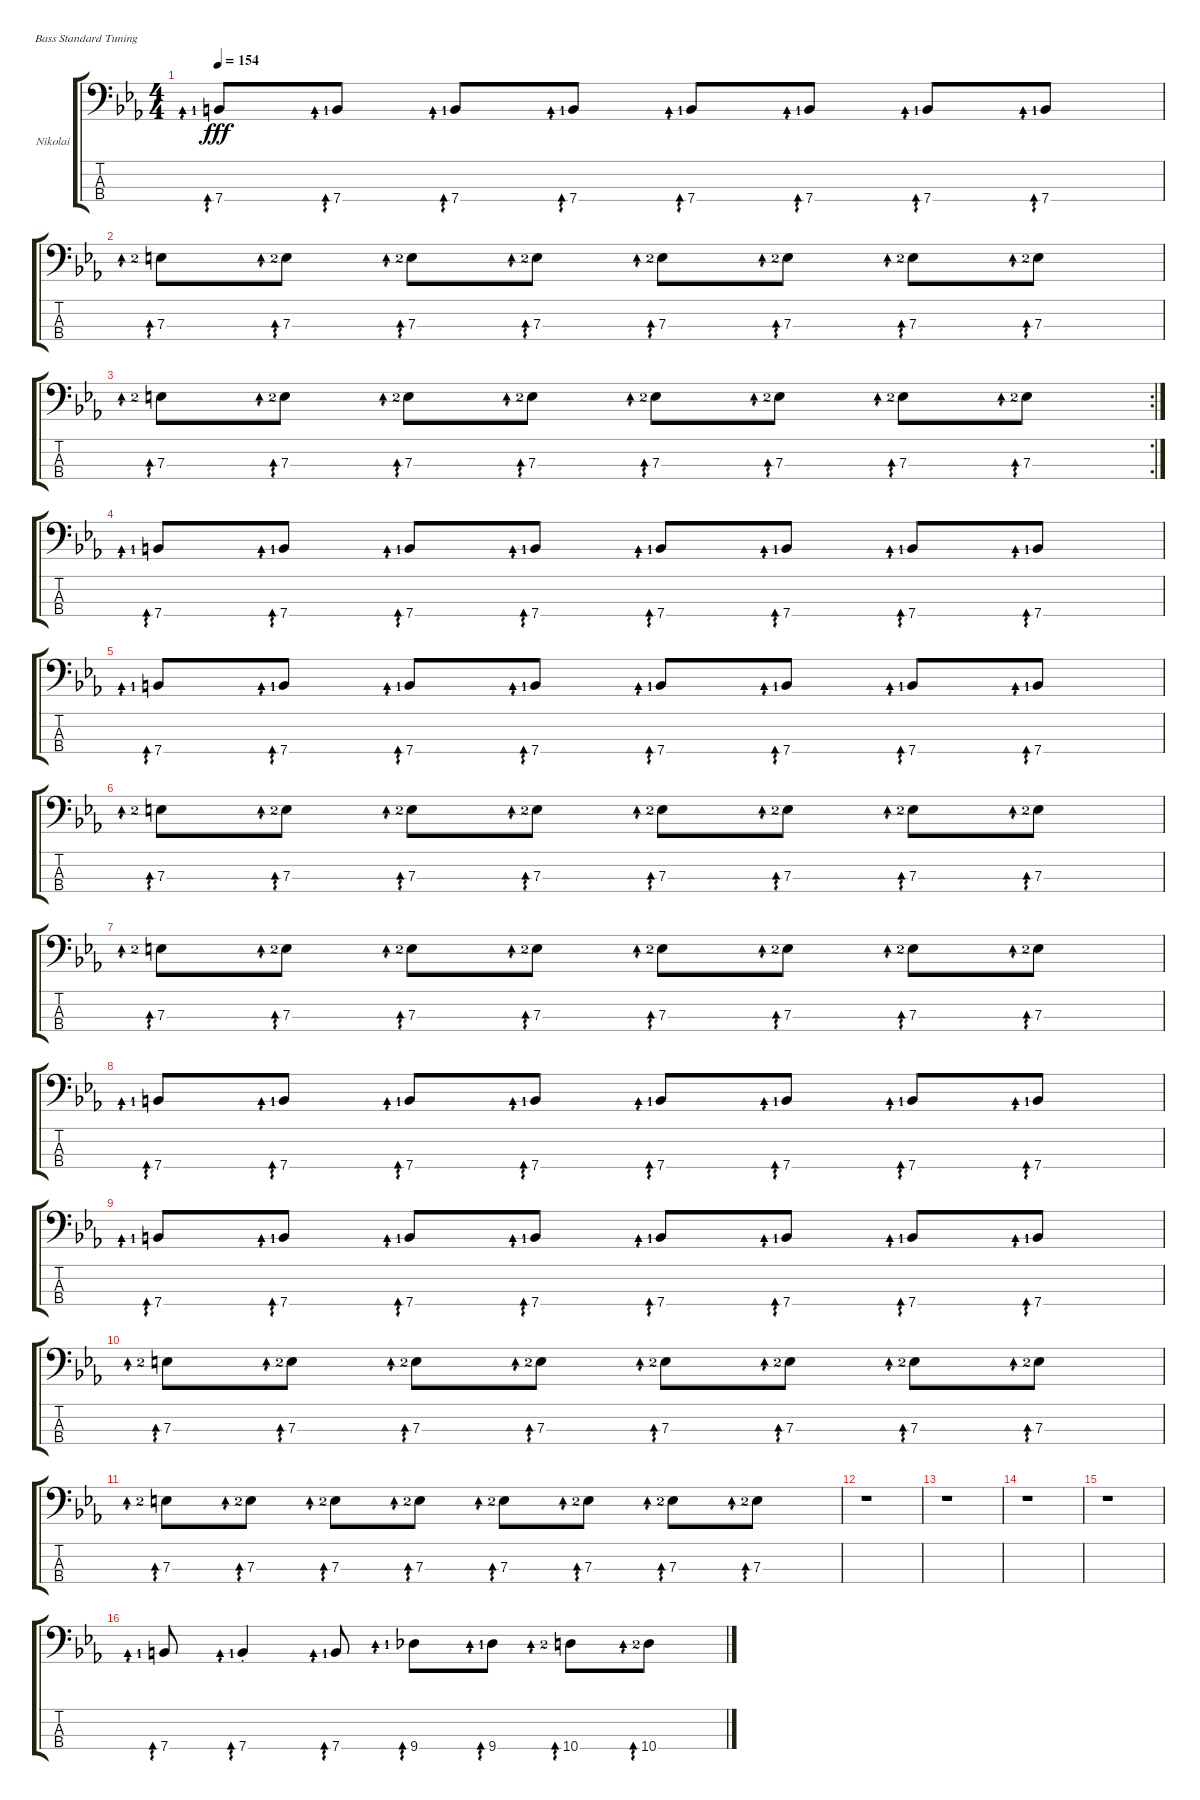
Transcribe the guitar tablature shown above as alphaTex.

\defaultSystemsLayout 4
\bracketExtendMode groupsimilarinstruments
\firstSystemTrackNameOrientation horizontal
\otherSystemsTrackNameOrientation horizontal
\track ("Bass" "Nikolai ") {instrument electricbassfinger}
\staff {score tabs}
\tuning (G2 D2 A1 E1)
\ts (4 4)
\tempo 154
\clef f4
\scale
0.456486
\ks eb
7.4{lf 2}.8{ad 0 dy fff} 7.4{lf 2}.8{ad 0} 7.4{lf 2}.8{ad 0} 7.4{lf 2}.8{ad 0} 7.4{lf 2}.8{ad 0} 7.4{lf 2}.8{ad 0} 7.4{lf 2}.8{ad 0} 7.4{lf 2}.8{ad 0} |
7.3{lf 3}.8{ad 0} 7.3{lf 3}.8{ad 0} 7.3{lf 3}.8{ad 0} 7.3{lf 3}.8{ad 0} 7.3{lf 3}.8{ad 0} 7.3{lf 3}.8{ad 0} 7.3{lf 3}.8{ad 153} 7.3{lf 3}.8{ad 0} |
\rc 2
7.3{lf 3}.8{ad 0} 7.3{lf 3}.8{ad 0} 7.3{lf 3}.8{ad 0} 7.3{lf 3}.8{ad 0} 7.3{lf 3}.8{ad 0} 7.3{lf 3}.8{ad 0} 7.3{lf 3}.8{ad 153} 7.3{lf 3}.8{ad 0} |
\scale
0.540843 7.4{lf 2}.8{ad 0} 7.4{lf 2}.8{ad 0} 7.4{lf 2}.8{ad 0} 7.4{lf 2}.8{ad 0} 7.4{lf 2}.8{ad 0} 7.4{lf 2}.8{ad 0} 7.4{lf 2}.8{ad 0} 7.4{lf 2}.8{ad 0} |
\scale
0.45915 7.4{lf 2}.8{ad 0} 7.4{lf 2}.8{ad 0} 7.4{lf 2}.8{ad 0} 7.4{lf 2}.8{ad 0} 7.4{lf 2}.8{ad 0} 7.4{lf 2}.8{ad 0} 7.4{lf 2}.8{ad 0} 7.4{lf 2}.8{ad 0} |
\scale
0.542044 7.3{lf 3}.8{ad 0} 7.3{lf 3}.8{ad 0} 7.3{lf 3}.8{ad 0} 7.3{lf 3}.8{ad 0} 7.3{lf 3}.8{ad 0} 7.3{lf 3}.8{ad 0} 7.3{lf 3}.8{ad 153} 7.3{lf 3}.8{ad 0} |
\scale
0.457915 7.3{lf 3}.8{ad 0} 7.3{lf 3}.8{ad 0} 7.3{lf 3}.8{ad 0} 7.3{lf 3}.8{ad 0} 7.3{lf 3}.8{ad 0} 7.3{lf 3}.8{ad 0} 7.3{lf 3}.8{ad 153} 7.3{lf 3}.8{ad 0} |
\scale
0.540843 7.4{lf 2}.8{ad 0} 7.4{lf 2}.8{ad 0} 7.4{lf 2}.8{ad 0} 7.4{lf 2}.8{ad 0} 7.4{lf 2}.8{ad 0} 7.4{lf 2}.8{ad 0} 7.4{lf 2}.8{ad 0} 7.4{lf 2}.8{ad 0} |
\scale
0.45915 7.4{lf 2}.8{ad 0} 7.4{lf 2}.8{ad 0} 7.4{lf 2}.8{ad 0} 7.4{lf 2}.8{ad 0} 7.4{lf 2}.8{ad 0} 7.4{lf 2}.8{ad 0} 7.4{lf 2}.8{ad 0} 7.4{lf 2}.8{ad 0} |
\scale
0.543474 7.3{lf 3}.8{ad 0} 7.3{lf 3}.8{ad 0} 7.3{lf 3}.8{ad 0} 7.3{lf 3}.8{ad 0} 7.3{lf 3}.8{ad 0} 7.3{lf 3}.8{ad 0} 7.3{lf 3}.8{ad 153} 7.3{lf 3}.8{ad 0} |
\scale
0.456493 7.3{lf 3}.8{ad 0} 7.3{lf 3}.8{ad 0} 7.3{lf 3}.8{ad 0} 7.3{lf 3}.8{ad 0} 7.3{lf 3}.8{ad 0} 7.3{lf 3}.8{ad 0} 7.3{lf 3}.8{ad 153} 7.3{lf 3}.8{ad 0} |
\scale
0.308911 r.1 |
\scale
0.227515 r.1 |
\scale
0.227515 r.1 |
\scale
0.235666 r.1 |
\scale
0.538825 7.4{lf 2}.8{ad 0 lyrics (0 "") lyrics (1 "") lyrics (2 "") lyrics (3 "") lyrics (4 "")} 7.4{st lf 2}.4{ad 0 lyrics (0 "") lyrics (1 "") lyrics (2 "") lyrics (3 "") lyrics (4 "")} 7.4{lf 2}.8{ad 0 lyrics (0 "") lyrics (1 "") lyrics (2 "") lyrics (3 "") lyrics (4 "")} 9.4{lf 2}.8{ad 0 lyrics (0 "") lyrics (1 "") lyrics (2 "") lyrics (3 "") lyrics (4 "")} 9.4{lf 2}.8{ad 0 lyrics (0 "") lyrics (1 "") lyrics (2 "") lyrics (3 "") lyrics (4 "")} 10.4{lf 3}.8{ad 0 lyrics (0 "") lyrics (1 "") lyrics (2 "") lyrics (3 "") lyrics (4 "")} 10.4{lf 3}.8{ad 0 lyrics (0 "") lyrics (1 "") lyrics (2 "") lyrics (3 "") lyrics (4 "")}
